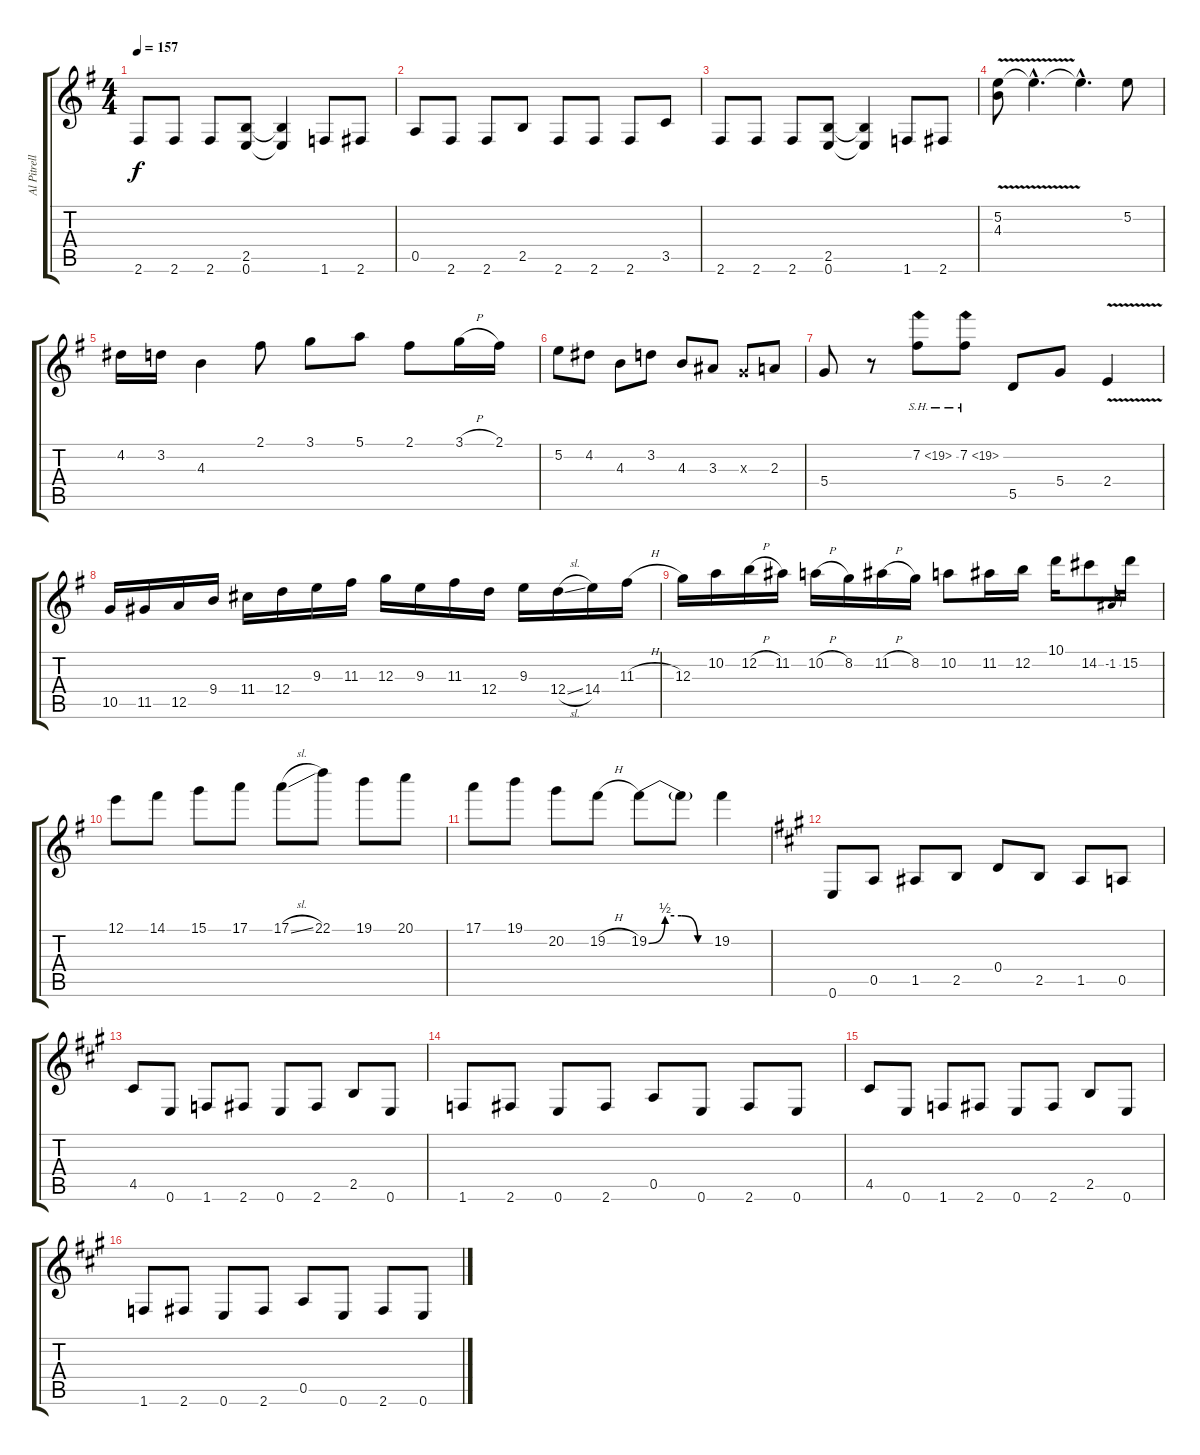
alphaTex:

\track ("Al Pitrelli" "Al Pitrell") {instrument overdrivenguitar}
\staff {score tabs}
\tuning (E4 B3 G3 D3 A2 E2) {hide}
\ts (4 4)
\tempo 157
\clef g2
\ks g
2.6.8{dy f} 2.6.8 2.6.8 (2.5 0.6).8 (2.5{t} 0.6{t}).4 1.6.8 2.6.8 |
0.5.8 2.6.8 2.6.8 2.5.8 2.6.8 2.6.8 2.6.8 3.5.8 |
2.6.8 2.6.8 2.6.8 (2.5 0.6).8 (2.5{t} 0.6{t}).4 1.6.8 2.6.8 |
(5.2{v} 4.3).8{volume 13} 5.2{hac t}.4{d} 5.2{hac t}.4{d} 5.2.8 |
4.2.16 3.2.16 4.3.4 2.1.8 3.1.8 5.1.8 2.1.8 3.1{h}.16 2.1.16 |
5.2.8 4.2.8 4.3.8 3.2.8 4.3.8 3.3.8 0.3{x}.8 2.3.8 |
5.4.8 r.8 7.2{sh 12}.8{instrument overdrivenguitar} 7.2{sh 12}.8 5.5.8{instrument overdrivenguitar} 5.4.8 2.4{v}.4 |
10.5.16 11.5.16 12.5.16 9.4.16 11.4.16 12.4.16 9.3.16 11.3.16 12.3.16 9.3.16 11.3.16 12.4.16 9.3.16 12.4{sl}.16 14.4.16 11.3{h}.16 |
12.3.16 10.2.16 12.2{h}.16 11.2.16 10.2{h}.16 8.2.16 11.2{h}.16 8.2.16 10.2.8 11.2.16 12.2.16 10.1.16 14.2.8 -1.2.8{gr} 15.2.16 |
12.1.8 14.1.8 15.1.8 17.1.8 17.1{sl}.8 22.1.8 19.1.8 20.1.8 |
17.1.8 19.1.8 20.2.8 19.2{h}.8 19.2{be (custom 0 0 15 2 30 2 45 0 60 0)}.8 19.2{t}.8 19.2.4 |
\ks a
0.6.8 0.5.8 1.5.8 2.5.8 0.4.8 2.5.8 1.5.8 0.5.8 |
4.5.8 0.6.8 1.6.8 2.6.8 0.6.8 2.6.8 2.5.8 0.6.8 |
1.6.8 2.6.8 0.6.8 2.6.8 0.5.8 0.6.8 2.6.8 0.6.8 |
4.5.8 0.6.8 1.6.8 2.6.8 0.6.8 2.6.8 2.5.8 0.6.8 |
1.6.8 2.6.8 0.6.8 2.6.8 0.5.8 0.6.8 2.6.8 0.6.8
